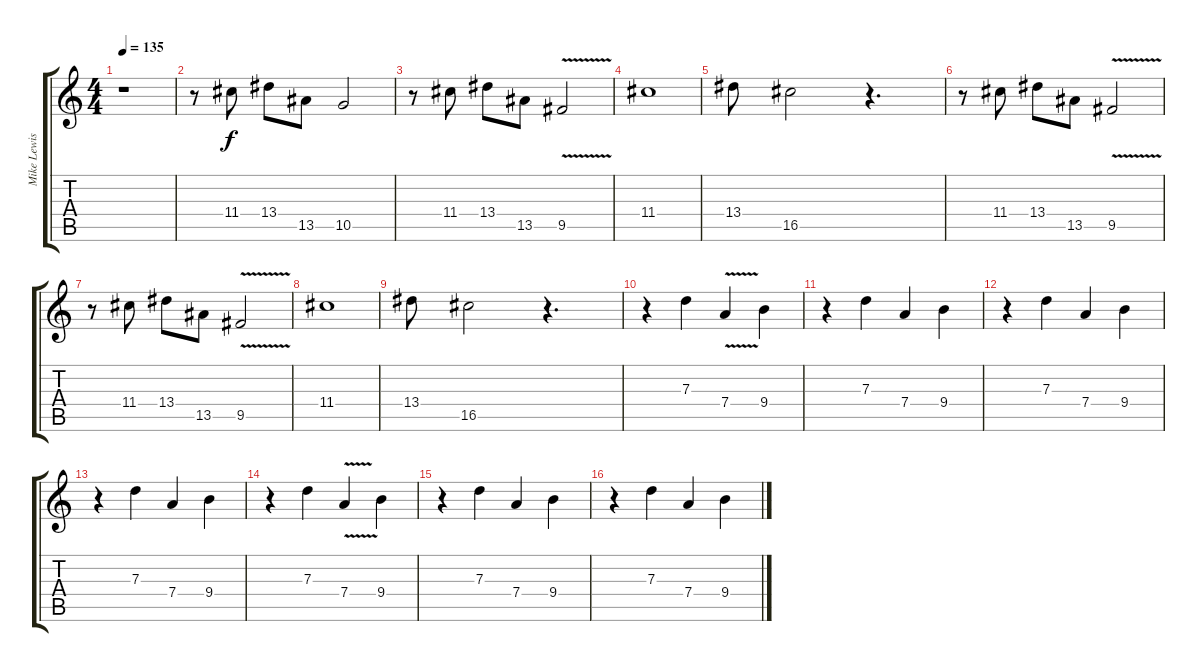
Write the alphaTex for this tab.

\track ("Mike Lewis Clean" "Mike Lewis") {instrument electricguitarclean}
\staff {score tabs}
\tuning (E4 B3 G3 D3 A2 D2) {hide}
\ts (4 4)
\tempo 135
\clef g2
\ks c
r.1{dy f} |
r.8 11.4.8 13.4.8 13.5.8 10.5.2 |
r.8 11.4.8 13.4.8 13.5.8 9.5{v}.2 |
11.4.1 |
13.4.8 16.5.2 r.4{d} |
r.8 11.4.8 13.4.8 13.5.8 9.5{v}.2 |
r.8 11.4.8 13.4.8 13.5.8 9.5{v}.2 |
11.4.1 |
13.4.8 16.5.2 r.4{d} |
r.4 7.3.4 7.4{v}.4 9.4.4 |
r.4 7.3.4 7.4.4 9.4.4 |
r.4 7.3.4 7.4.4 9.4.4 |
r.4 7.3.4 7.4.4 9.4.4 |
r.4 7.3.4 7.4{v}.4 9.4.4 |
r.4 7.3.4 7.4.4 9.4.4 |
r.4 7.3.4 7.4.4 9.4.4
